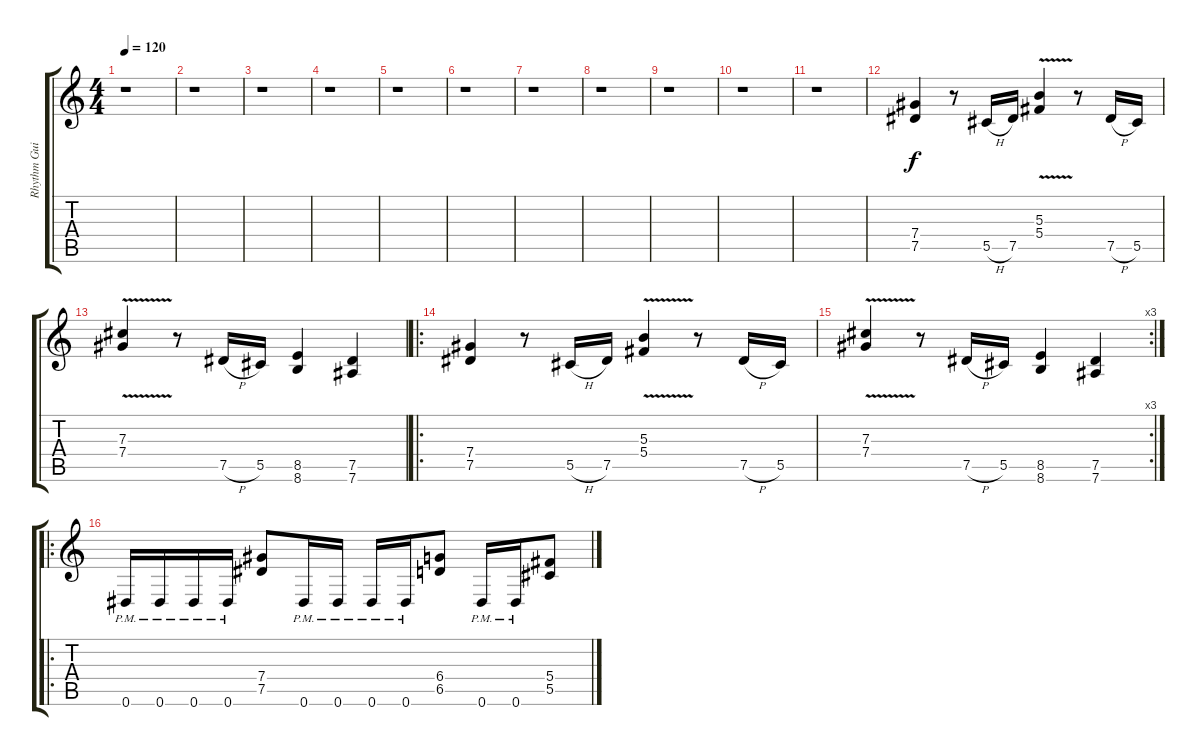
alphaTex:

\track ("Rhythm Guitar" "Rhythm Gui") {instrument distortionguitar}
\staff {score tabs}
\tuning (Eb4 Bb3 Gb3 Db3 Ab2 Eb2) {hide}
\ts (4 4)
\tempo 120
\clef g2
\ks c
r.1{dy fff} |
r.1 |
r.1 |
r.1 |
r.1 |
r.1 |
r.1 |
r.1 |
r.1 |
r.1 |
r.1 |
(7.4 7.5).4{dy f} r.8 5.5{h}.16 7.5.16 (5.3{v} 5.4{v}).4 r.8 7.5{h}.16 5.5.16 |
(7.3{v} 7.4{v}).4 r.8 7.5{h}.16 5.5.16 (8.5 8.6).4 (7.5 7.6).4 |
\ro
(7.4 7.5).4 r.8 5.5{h}.16 7.5.16 (5.3{v} 5.4{v}).4 r.8 7.5{h}.16 5.5.16 |
\rc 3
(7.3{v} 7.4{v}).4 r.8 7.5{h}.16 5.5.16 (8.5 8.6).4 (7.5 7.6).4 |
\ro
0.6{pm}.16 0.6{pm}.16 0.6{pm}.16 0.6{pm}.16 (7.4 7.5).8 0.6{pm}.16 0.6{pm}.16 0.6{pm}.16 0.6{pm}.16 (6.4 6.5).8 0.6{pm}.16 0.6{pm}.16 (5.4 5.5).8
